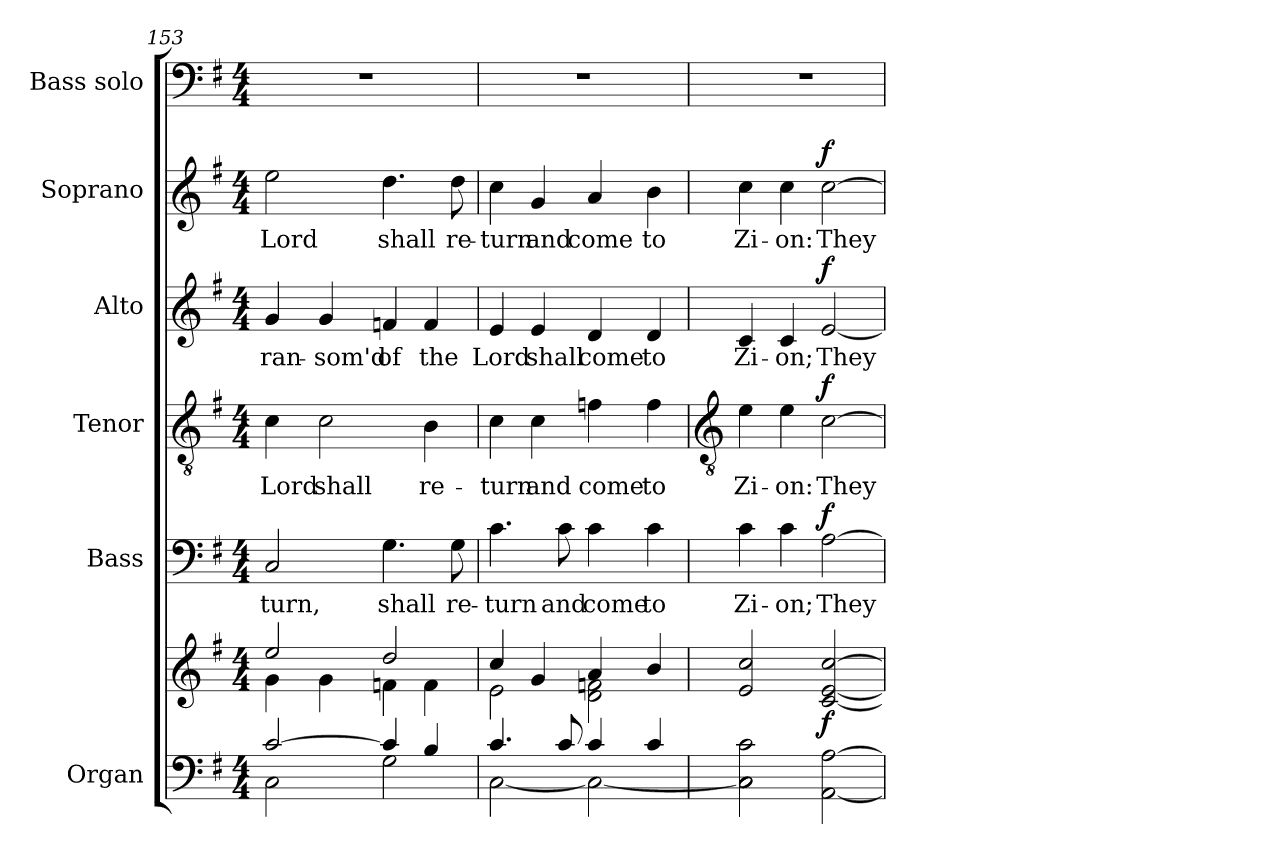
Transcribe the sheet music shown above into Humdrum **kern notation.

**kern	**kern	**dynam	**kern	**text	**dynam	**kern	**text	**dynam	**kern	**text	**dynam	**kern	**text	**dynam	**kern
*part6	*part6	*part6	*part5	*part5	*part5	*part4	*part4	*part4	*part3	*part3	*part3	*part2	*part2	*part2	*part1
*staff7	*staff6	*staff6/7	*staff5	*staff5	*staff5	*staff4	*staff4	*staff4	*staff3	*staff3	*staff3	*staff2	*staff2	*staff2	*staff1
*I"Organ	*	*	*I"Bass	*	*	*I"Tenor	*	*	*I"Alto	*	*	*I"Soprano	*	*	*I"Bass solo
*	*	*	*I'B	*	*	*I'T	*	*	*I'A	*	*	*I'S	*	*	*I'B
*clefF4	*clefG2	*	*clefF4	*	*	*clefGv2	*	*	*clefG2	*	*	*clefG2	*	*	*clefF4
*k[f#]	*k[f#]	*	*k[f#]	*	*	*k[f#]	*	*	*k[f#]	*	*	*k[f#]	*	*	*k[f#]
*G:	*G:	*	*G:	*	*	*G:	*	*	*G:	*	*	*G:	*	*	*G:
*M4/4	*M4/4	*	*M4/4	*	*	*M4/4	*	*	*M4/4	*	*	*M4/4	*	*	*M4/4
=153	=153	=153	=153	=153	=153	=153	=153	=153	=153	=153	=153	=153	=153	=153	=153
*^	*^	*	*	*	*	*	*	*	*	*	*	*	*	*	*
!	!	!	!	!	!	!LO:LY:b	!	!	!LO:LY:b	!	!	!LO:LY:b	!	!	!LO:LY:b	!	!
[2c/	2C\	2ee/	4g\	.	2C	-turn,	.	4c	Lord	.	4g	ran-	.	2ee	Lord	.	1r
!	!	!	!	!	!	!	!	!	!LO:LY:b	!	!	!LO:LY:b	!	!	!	!	!
.	.	.	4g\	.	.	.	.	2c	shall	.	4g	-som'd	.	.	.	.	.
!	!	!	!	!	!	!LO:LY:b	!	!	!	!	!	!LO:LY:b	!	!	!LO:LY:b	!	!
4c/]	2G\	2dd/	4fn\	.	4.G	shall	.	.	.	.	4fn	of	.	4.dd	shall	.	.
!	!	!	!	!	!	!	!	!	!LO:LY:b	!	!	!LO:LY:b	!	!	!	!	!
4B/	.	.	4f\	.	.	.	.	4B	re-	.	4f	the	.	.	.	.	.
!	!	!	!	!	!	!LO:LY:b	!	!	!	!	!	!	!	!	!LO:LY:b	!	!
.	.	.	.	.	8G	re-	.	.	.	.	.	.	.	8dd	re-	.	.
=154	=154	=154	=154	=154	=154	=154	=154	=154	=154	=154	=154	=154	=154	=154	=154	=154	=154
!	!	!	!	!	!	!LO:LY:b	!	!	!LO:LY:b	!	!	!LO:LY:b	!	!	!LO:LY:b	!	!
4.c/	[2C\	4cc/	2e\	.	4.c	-turn	.	4c	-turn	.	4e	Lord	.	4cc	-turn	.	1r
!	!	!	!	!	!	!	!	!	!LO:LY:b	!	!	!LO:LY:b	!	!	!LO:LY:b	!	!
.	.	4g/	.	.	.	.	.	4c	and	.	4e	shall	.	4g	and	.	.
!	!	!	!	!	!	!LO:LY:b	!	!	!	!	!	!	!	!	!	!	!
8c/	.	.	.	.	8c	and	.	.	.	.	.	.	.	.	.	.	.
!	!	!	!	!	!	!LO:LY:b	!	!	!LO:LY:b	!	!	!LO:LY:b	!	!	!LO:LY:b	!	!
4c/	2C\_	4a/	2d\ 2fn\	.	4c	come	.	4fn	come	.	4d	come	.	4a	come	.	.
!	!	!	!	!	!	!LO:LY:b	!	!	!LO:LY:b	!	!	!LO:LY:b	!	!	!LO:LY:b	!	!
4c/	.	4b/	.	.	4c	to	.	4f	to	.	4d	to	.	4b	to	.	.
!!LO:LB:g=z
=155	=155	=155	=155	=155	=155	=155	=155	=155	=155	=155	=155	=155	=155	=155	=155	=155	=155
*	*	*	*	*	*	*	*	*clefGv2	*	*	*	*	*	*	*	*	*
!	!	!	!	!	!	!LO:LY:b	!	!	!LO:LY:b	!	!	!LO:LY:b	!	!	!LO:LY:b	!	!
2C\ 2c\	2C\]	2e/ 2cc/	2ryy	.	4c	Zi-	.	4e	Zi-	.	4c	Zi-	.	4cc	Zi-	.	1r
!	!	!	!	!	!	!LO:LY:b	!	!	!LO:LY:b	!	!	!LO:LY:b	!	!	!LO:LY:b	!	!
.	.	.	.	.	4c	-on;	.	4e	-on:	.	4c	-on;	.	4cc	-on:	.	.
!	!	!	!	!LO:DY:b	!	!LO:LY:b	!LO:DY:b	!	!LO:LY:b	!LO:DY:b	!	!LO:LY:b	!LO:DY:b	!	!LO:LY:b	!LO:DY:b	!
[2AA\ [2A\	2ryy	[2c/ [2e/ [2cc/	2ryy	f	[2A	They	f	[2c	They	f	[2e	They	f	[2cc	They	f	.
*v	*v	*	*	*	*	*	*	*	*	*	*	*	*	*	*	*	*
*	*v	*v	*	*	*	*	*	*	*	*	*	*	*	*	*	*
=	=	=	=	=	=	=	=	=	=	=	=	=	=	=	=
*-	*-	*-	*-	*-	*-	*-	*-	*-	*-	*-	*-	*-	*-	*-	*-
